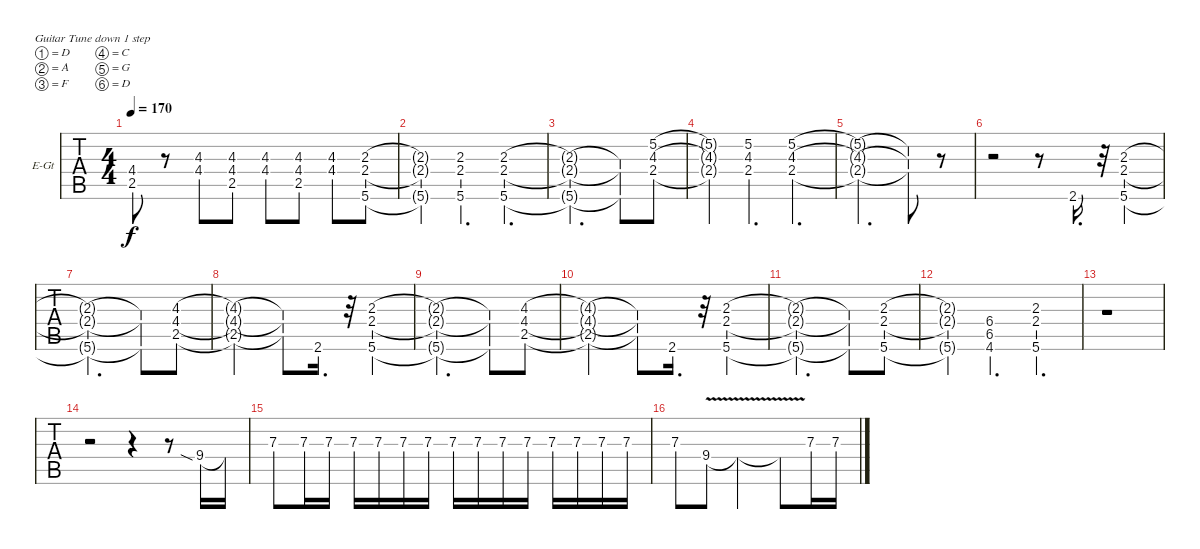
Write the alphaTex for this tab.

\bracketExtendMode groupsimilarinstruments
\firstSystemTrackNameOrientation horizontal
\otherSystemsTrackNameOrientation horizontal
\track ("Padge" "E-Gt") {instrument overdrivenguitar}
\staff {tabs}
\tuning (D4 A3 F3 C3 G2 D2)
\ts (4 4)
\tempo 170
\clef g2
\ks c
(4.4 2.5).8{dy f} r.8 (4.3 4.4).8 (4.3 4.4 2.5).8 (4.3 4.4).8 (4.3 4.4 2.5).8 (4.3 4.4).8 (2.3 2.4 5.6).8 |
(2.3{t} 2.4{t} 5.6{t}).4 (2.3 2.4 5.6).4{d} (2.3 2.4 5.6).4{d} |
(2.3{t} 2.4{t} 5.6{t}).2{d} (2.3{t} 2.4{t} 5.6{t}).8 (5.2 4.3 2.4).8 |
(5.2{t} 4.3{t} 2.4{t}).4 (5.2 4.3 2.4).4{d} (5.2 4.3 2.4).4{d} |
(5.2{t} 4.3{t} 2.4{t}).2{d} (5.2{t} 4.3{t} 2.4{t}).8 r.8 |
r.2 r.8 2.6.16{d} r.32 (2.3 2.4 5.6).4 |
(2.3{t} 2.4{t} 5.6{t}).2{d} (2.3{t} 2.4{t} 5.6{t}).8 (4.3 4.4 2.5).8 |
(4.3{t} 4.4{t} 2.5{t}).2 (4.3{t} 4.4{t} 2.5{t}).8 2.6.16{d} r.32 (2.3 2.4 5.6).4 |
(2.3{t} 2.4{t} 5.6{t}).2{d} (2.3{t} 2.4{t} 5.6{t}).8 (4.3 4.4 2.5).8 |
(4.3{t} 4.4{t} 2.5{t}).2 (4.3{t} 4.4{t} 2.5{t}).8 2.6.16{d} r.32 (2.3 2.4 5.6).4 |
(2.3{t} 2.4{t} 5.6{t}).2{d} (2.3{t} 2.4{t} 5.6{t}).8 (2.3 2.4 5.6).8 |
(2.3{t} 2.4{t} 5.6{t}).4 (6.4 6.5 4.6).4{d} (2.3 2.4 5.6).4{d} |
r.1 |
r.2 r.4 r.8 9.4{sia}.16 9.4{t}.16 |
7.3.8 7.3.16 7.3.16 7.3.16 7.3.16 7.3.16 7.3.16 7.3.16 7.3.16 7.3.16 7.3.16 7.3.16 7.3.16 7.3.16 7.3.16 |
7.3.8 9.4{v}.8 9.4{v t}.2 9.4{v t}.8 7.3.16 7.3.16
